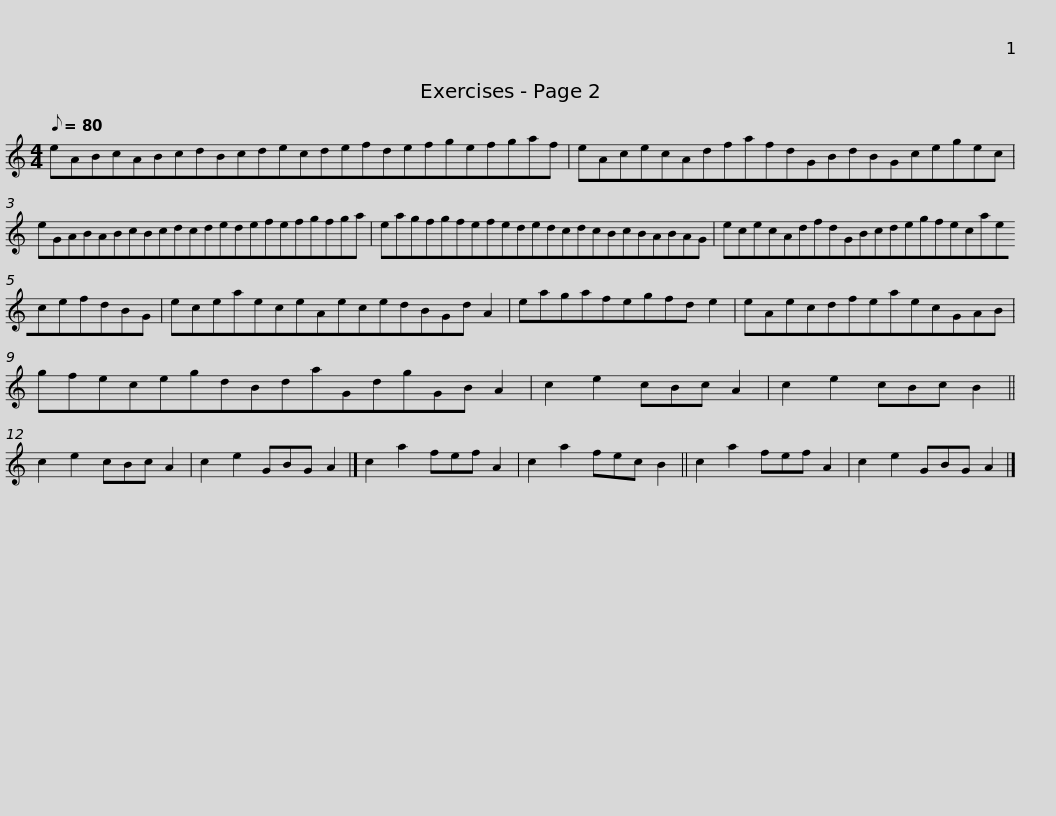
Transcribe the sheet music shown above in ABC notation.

X:1
L:1/8
Q:1/8=80
M:4/4
I:linebreak $
K:C
V:1 treble
V:1
 eABcABcdBcdecdefdefgefgaf |$ eAcecAdfafdGBdBGcegec |$ eGABABcBcdcdedefefgfga |$ eagfgfefededcdcBcBABAG |$ ececAdfdGBcdegfecaecefdBG |$ %5
 eceaeceAecedBGd A2 | eagafegfd e2 | eAecdfeaecGAB |$ gfecegdBdaGdgGB A2 | c2 e2 cBc A2 | %10
 c2 e2 cBc B2 || c2 e2 cBc A2 | c2 e2 GBG A2 |]$ c2 a2 fef A2 | c2 a2 fec B2 || %15
 c2 a2 fef A2 | c2 e2 GBG A2 |] %17
